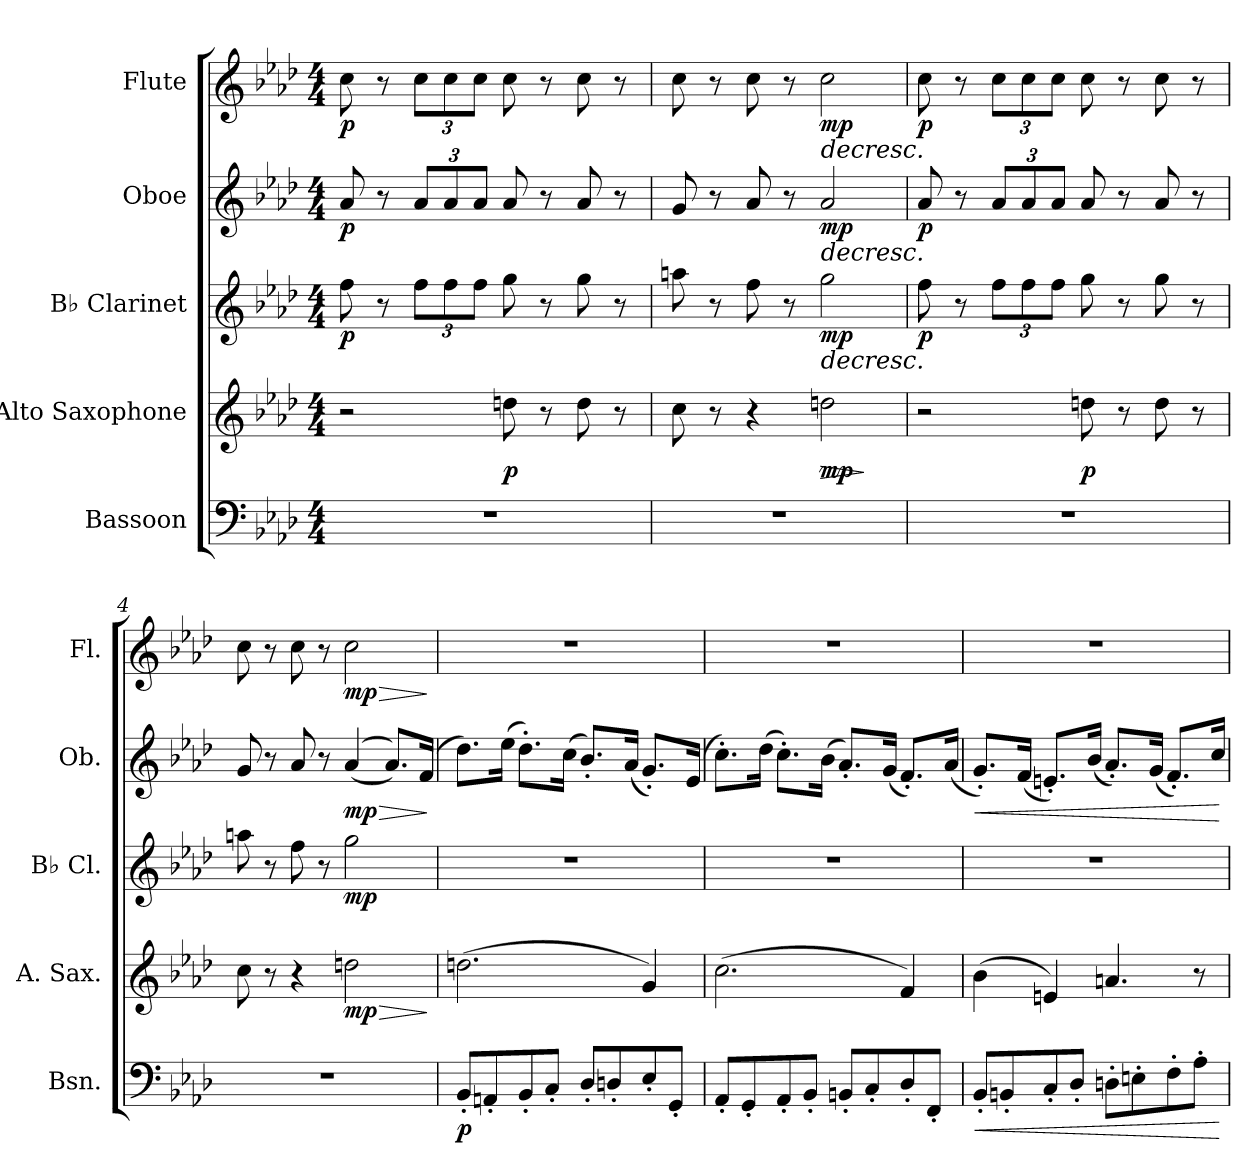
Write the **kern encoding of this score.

**kern	**dynam	**kern	**dynam	**kern	**dynam	**kern	**dynam	**kern	**dynam
*part5	*part5	*part4	*part4	*part3	*part3	*part2	*part2	*part1	*part1
*staff5	*staff5	*staff4	*staff4	*staff3	*staff3	*staff2	*staff2	*staff1	*staff1
*I"Bassoon	*	*I"Alto Saxophone	*	*I"B♭ Clarinet	*	*I"Oboe	*	*I"Flute	*
*I'Bsn.	*	*I'A. Sax.	*	*I'B♭ Cl.	*	*I'Ob.	*	*I'Fl.	*
*clefF4	*	*clefG2	*	*clefG2	*	*clefG2	*	*clefG2	*
*	*	*ITrd5c9	*	*ITrd1c2	*	*	*	*	*
*k[b-e-a-d-]	*	*k[b-e-a-d-g-c-f-]	*	*k[b-e-a-d-g-c-]	*	*k[b-e-a-d-]	*	*k[b-e-a-d-]	*
*M4/4	*	*M4/4	*	*M4/4	*	*M4/4	*	*M4/4	*
*MM112	*	*MM112	*	*MM112	*	*MM112	*	*MM112	*
=1	=1	=1	=1	=1	=1	=1	=1	=1	=1
!	!	!	!	!	!LO:DY:b	!	!LO:DY:b	!	!LO:DY:b
1r	.	2r	.	8ee-\	p	8a-/	p	8cc\	p
.	.	.	.	8r	.	8r	.	8r	.
*	*	*	*	*Xbrackettup	*	*Xbrackettup	*	*Xbrackettup	*
.	.	.	.	12ee-\L	.	12a-/L	.	12cc\L	.
.	.	.	.	12ee-\	.	12a-/	.	12cc\	.
.	.	.	.	12ee-\J	.	12a-/J	.	12cc\J	.
!	!	!	!LO:DY:b	!	!	!	!	!	!
.	.	8fn\	p	8ff\	.	8a-/	.	8cc\	.
.	.	8r	.	8r	.	8r	.	8r	.
.	.	8f\	.	8ff\	.	8a-/	.	8cc\	.
.	.	8r	.	8r	.	8r	.	8r	.
=2	=2	=2	=2	=2	=2	=2	=2	=2	=2
1r	.	8e-\	.	8ggn\	.	8g/	.	8cc\	.
.	.	8r	.	8r	.	8r	.	8r	.
.	.	4r	.	8ee-\	.	8a-/	.	8cc\	.
.	.	.	.	8r	.	8r	.	8r	.
!	!	!	!LO:HP:b	!	!LO:HP:b	!	!LO:HP:b	!	!LO:HP:b
!	!	!	!LO:DY:n=1:b	!	!LO:DY:n=1:b	!	!LO:DY:n=1:b	!	!LO:DY:n=1:b
.	.	2fn\	> mp	2ff\	> mp	2a-/	> mp	2cc\	> mp
.	.	.	]	.	.	.	.	.	.
=3	=3	=3	=3	=3	=3	=3	=3	=3	=3
!	!	!	!	!	!LO:DY:b	!	!LO:DY:b	!	!LO:DY:b
1r	.	2r	.	8ee-\	p	8a-/	p	8cc\	p
.	.	.	.	8r	]	8r	]	8r	]
.	.	.	.	12ee-\L	.	12a-/L	.	12cc\L	.
.	.	.	.	12ee-\	.	12a-/	.	12cc\	.
.	.	.	.	12ee-\J	.	12a-/J	.	12cc\J	.
!	!	!	!LO:DY:b	!	!	!	!	!	!
.	.	8fn\	p	8ff\	.	8a-/	.	8cc\	.
.	.	8r	.	8r	.	8r	.	8r	.
.	.	8f\	.	8ff\	.	8a-/	.	8cc\	.
.	.	8r	.	8r	.	8r	.	8r	.
=4	=4	=4	=4	=4	=4	=4	=4	=4	=4
1r	.	8e-\	.	8ggn\	.	8g/	.	8cc\	.
.	.	8r	.	8r	.	8r	.	8r	.
.	.	4r	.	8ee-\	.	8a-/	.	8cc\	.
.	.	.	.	8r	.	8r	.	8r	.
!	!	!	!LO:HP:b	!	!	!	!LO:HP:b	!	!LO:HP:b
!	!	!	!LO:DY:n=1:b	!	!LO:DY:b	!	!LO:DY:n=1:b	!	!LO:DY:n=1:b
.	.	2fn\	> mp	2ff\	mp	(<(<4a-/	> mp	2cc\	> mp
.	.	.	.	.	.	8.a-/L))	.	.	.
.	.	.	.	.	.	(<16f/Jk	.	.	.
.	.	.	]	.	.	.	]	.	]
!!LO:LB:g=z
=5	=5	=5	=5	=5	=5	=5	=5	=5	=5
!	!LO:DY:b	!	!	!	!	!	!	!	!
8BB-'/L	p	(>2.fn\	.	1r	.	8.dd-\L)	.	1r	.
8AAn'/	.	.	.	.	.	.	.	.	.
.	.	.	.	.	.	(>16ee-\Jk	.	.	.
8BB-'/	.	.	.	.	.	8.dd-'\L)	.	.	.
8C'/J	.	.	.	.	.	.	.	.	.
.	.	.	.	.	.	(>16cc\Jk	.	.	.
8D-'/L	.	.	.	.	.	8.b-'/L)	.	.	.
8Dn'/	.	.	.	.	.	.	.	.	.
.	.	.	.	.	.	(<16a-/Jk	.	.	.
8E-'/	.	4B-/)	.	.	.	8.g'/L)	.	.	.
8GG'/J	.	.	.	.	.	.	.	.	.
.	.	.	.	.	.	(<16e-/Jk	.	.	.
=6	=6	=6	=6	=6	=6	=6	=6	=6	=6
8AA-'/L	.	(>2.e-\	.	1r	.	8.cc'\L)	.	1r	.
8GG'/	.	.	.	.	.	.	.	.	.
.	.	.	.	.	.	(>16dd-\Jk	.	.	.
8AA-'/	.	.	.	.	.	8.cc'\L)	.	.	.
8BB-'/J	.	.	.	.	.	.	.	.	.
.	.	.	.	.	.	(>16b-\Jk	.	.	.
8BBn'/L	.	.	.	.	.	8.a-'/L)	.	.	.
8C'/	.	.	.	.	.	.	.	.	.
.	.	.	.	.	.	(<16g/Jk	.	.	.
8D-'/	.	4A-/)	.	.	.	8.f'/L)	.	.	.
8FF'/J	.	.	.	.	.	.	.	.	.
.	.	.	.	.	.	(<16a-/Jk	.	.	.
=7	=7	=7	=7	=7	=7	=7	=7	=7	=7
!	!LO:HP:b	!	!	!	!	!	!LO:HP:b	!	!
8BB-'/L	<	(>4d-\	.	1r	.	8.g'/L)	<	1r	.
8BBn'/	.	.	.	.	.	.	.	.	.
.	.	.	.	.	.	(<16f/Jk	.	.	.
8C'/	.	4Gn/)	.	.	.	8.en'/L)	.	.	.
8D-'/J	.	.	.	.	.	.	.	.	.
.	.	.	.	.	.	(<16b-/Jk	.	.	.
8Dn'\L	.	4.cn/	.	.	.	8.a-'/L)	.	.	.
8En'\	.	.	.	.	.	.	.	.	.
.	.	.	.	.	.	(<16g/Jk	.	.	.
8F'\	.	.	.	.	.	8.f'/L)	.	.	.
8A-'\J	.	8r	.	.	.	.	.	.	.
.	.	.	.	.	.	16cc/Jk	.	.	.
.	[	.	.	.	.	.	[	.	.
=	=	=	=	=	=	=	=	=	=
*-	*-	*-	*-	*-	*-	*-	*-	*-	*-
